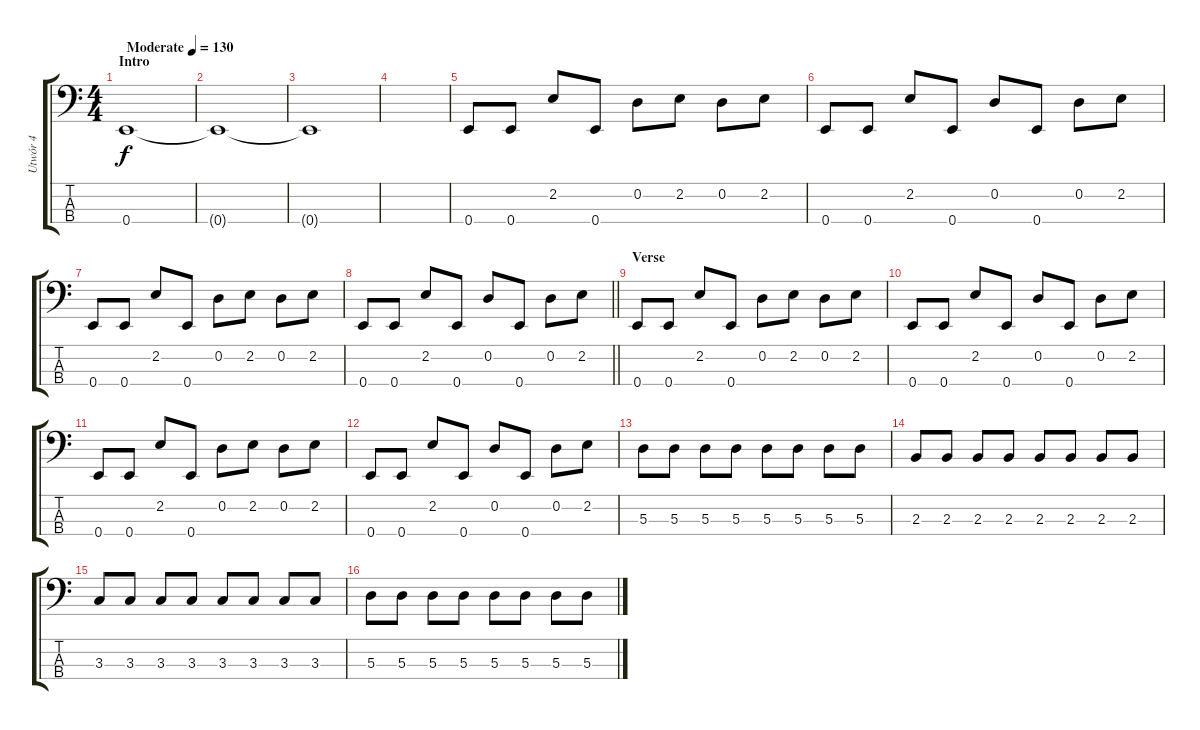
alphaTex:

\track ("Utwór 4" "Utwór 4") {instrument synthbass1}
\staff {score tabs}
\tuning (G2 D2 A1 E1) {hide}
\ts (4 4)
\section ("" "Intro")
\tempo (130 "Moderate")
\clef f4
\ks c
0.4.1{dy f instrument synthbass1} |
0.4{t}.1 |
0.4{t}.1 |
|
0.4.8 0.4.8 2.2.8 0.4.8 0.2.8 2.2.8 0.2.8 2.2.8 |
0.4.8 0.4.8 2.2.8 0.4.8 0.2.8 0.4.8 0.2.8 2.2.8 |
0.4.8 0.4.8 2.2.8 0.4.8 0.2.8 2.2.8 0.2.8 2.2.8 |
\barLineRight lightlight
0.4.8 0.4.8 2.2.8 0.4.8 0.2.8 0.4.8 0.2.8 2.2.8 |
\section ("" "Verse")
0.4.8 0.4.8 2.2.8 0.4.8 0.2.8 2.2.8 0.2.8 2.2.8 |
0.4.8 0.4.8 2.2.8 0.4.8 0.2.8 0.4.8 0.2.8 2.2.8 |
0.4.8 0.4.8 2.2.8 0.4.8 0.2.8 2.2.8 0.2.8 2.2.8 |
0.4.8 0.4.8 2.2.8 0.4.8 0.2.8 0.4.8 0.2.8 2.2.8 |
5.3.8 5.3.8 5.3.8 5.3.8 5.3.8 5.3.8 5.3.8 5.3.8 |
2.3.8 2.3.8 2.3.8 2.3.8 2.3.8 2.3.8 2.3.8 2.3.8 |
3.3.8 3.3.8 3.3.8 3.3.8 3.3.8 3.3.8 3.3.8 3.3.8 |
5.3.8 5.3.8 5.3.8 5.3.8 5.3.8 5.3.8 5.3.8 5.3.8
